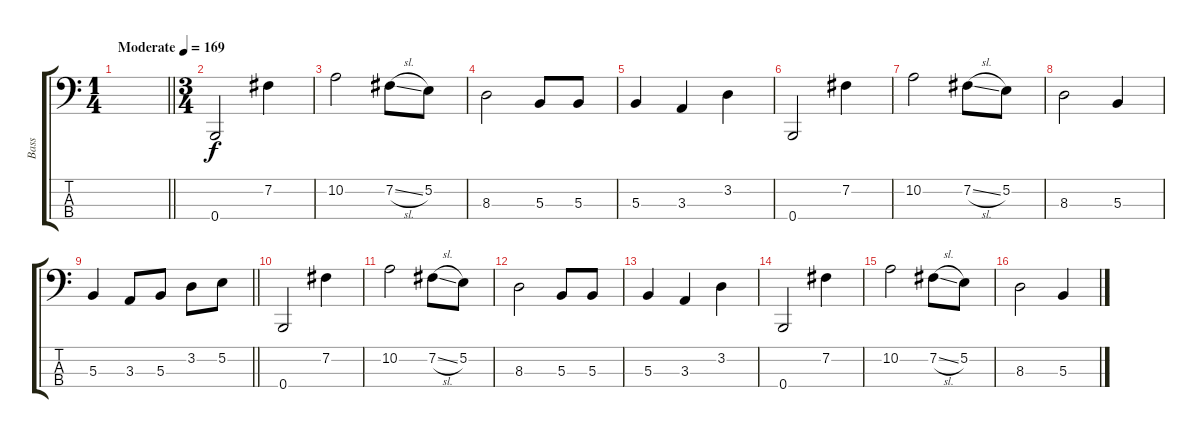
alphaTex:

\track ("Bass" "Bass") {instrument electricbassfinger}
\staff {score tabs}
\tuning (E2 B1 Gb1 B0) {hide}
\ts (1 4)
\tempo (169 "Moderate")
\clef f4
\barLineRight lightlight
\ks c
|
\ts (3 4)
0.4.2 7.2.4 |
10.2.2 7.2{sl}.8 5.2.8 |
8.3.2 5.3.8 5.3.8 |
5.3.4 3.3.4 3.2.4 |
0.4.2 7.2.4 |
10.2.2 7.2{sl}.8 5.2.8 |
8.3.2 5.3.4 |
\barLineRight lightlight
5.3.4 3.3.8 5.3.8 3.2.8 5.2.8 |
0.4.2 7.2.4 |
10.2.2 7.2{sl}.8 5.2.8 |
8.3.2 5.3.8 5.3.8 |
5.3.4 3.3.4 3.2.4 |
0.4.2 7.2.4 |
10.2.2 7.2{sl}.8 5.2.8 |
8.3.2 5.3.4
